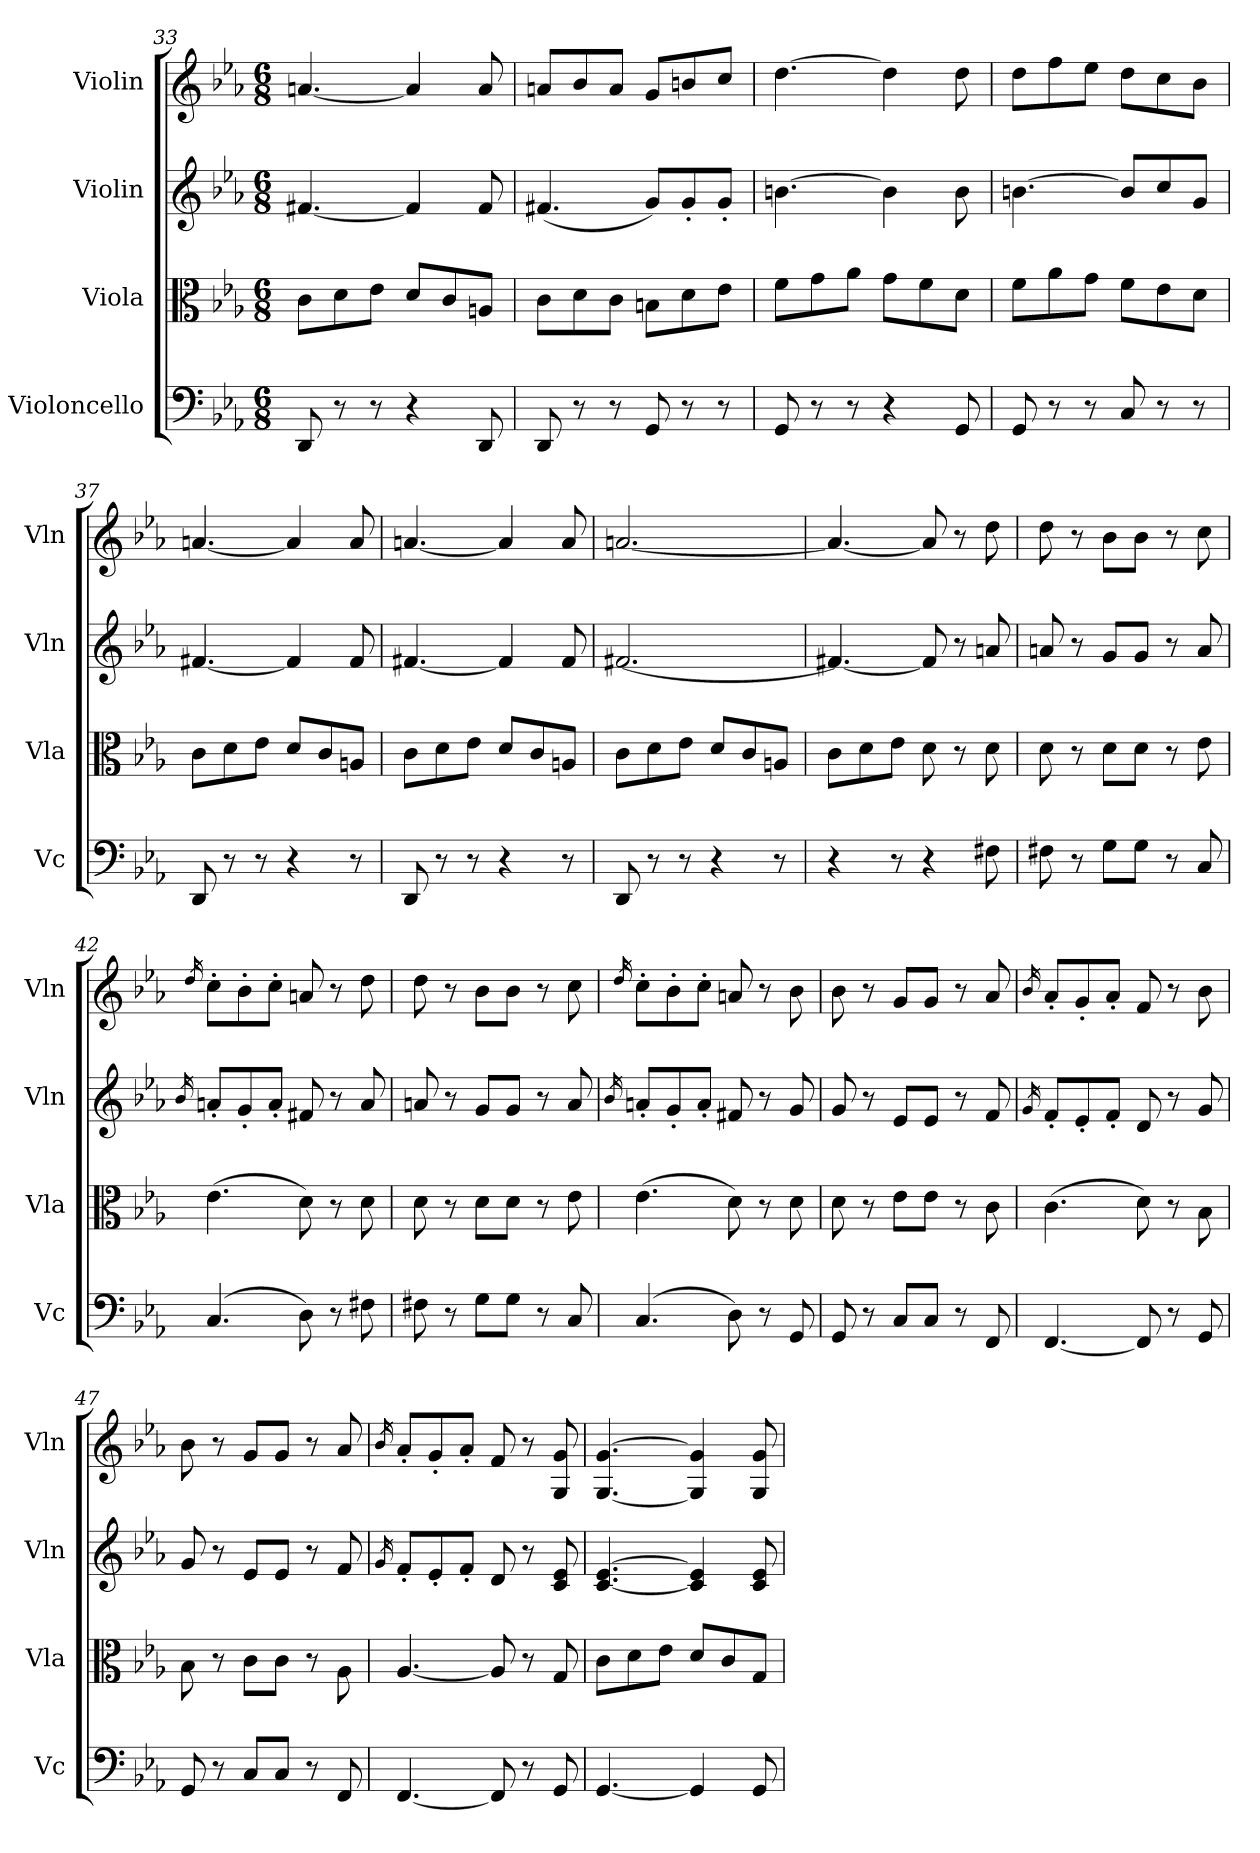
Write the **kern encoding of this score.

**kern	**kern	**kern	**kern
*part4	*part3	*part2	*part1
*staff4	*staff3	*staff2	*staff1
*I"Violoncello	*I"Viola	*I"Violin	*I"Violin
*I'Vc	*I'Vla	*I'Vln	*I'Vln
*clefF4	*clefC3	*clefG2	*clefG2
*k[b-e-a-]	*k[b-e-a-]	*k[b-e-a-]	*k[b-e-a-]
*M6/8	*M6/8	*M6/8	*M6/8
=33	=33	=33	=33
8DD/	8c\L	[4.f#X/	[4.an/
8r	8d\	.	.
8r	8e-\J	.	.
4r	8d/L	4f#/]	4a/]
.	8c/	.	.
8DD/	8An/J	8f#/	8a/
=34	=34	=34	=34
8DD/	8c\L	(4.f#X/	8an/L
8r	8d\	.	8b-/
8r	8c\J	.	8a/J
8GG/	8Bn\L	8g/L)	8g/L
8r	8d\	8g'/	8bn/
8r	8e-\J	8g'/J	8cc/J
=35	=35	=35	=35
8GG/	8f\L	[4.bn\	[4.dd\
8r	8g\	.	.
8r	8a-\J	.	.
4r	8g\L	4b\]	4dd\]
.	8f\	.	.
8GG/	8d\J	8b\	8dd\
=36	=36	=36	=36
8GG/	8f\L	[4.bn\	8dd\L
8r	8a-\	.	8ff\
8r	8g\J	.	8ee-\J
8C/	8f\L	8b/L]	8dd\L
8r	8e-\	8cc/	8cc\
8r	8d\J	8g/J	8b-\J
=37	=37	=37	=37
8DD/	8c\L	[4.f#X/	[4.an/
8r	8d\	.	.
8r	8e-\J	.	.
4r	8d/L	4f#/]	4a/]
.	8c/	.	.
8r	8An/J	8f#/	8a/
=38	=38	=38	=38
8DD/	8c\L	[4.f#X/	[4.an/
8r	8d\	.	.
8r	8e-\J	.	.
4r	8d/L	4f#/]	4a/]
.	8c/	.	.
8r	8An/J	8f#/	8a/
=39	=39	=39	=39
8DD/	8c\L	[2.f#X/	[2.an/
8r	8d\	.	.
8r	8e-\J	.	.
4r	8d/L	.	.
.	8c/	.	.
8r	8An/J	.	.
!!LO:LB:g=z
=40	=40	=40	=40
4r	8c\L	4.f#X/_	4.an/_
.	8d\	.	.
8r	8e-\J	.	.
4r	8d\	8f#/]	8a/]
.	8r	8r	8r
8F#X\	8d\	8an/	8dd\
=41	=41	=41	=41
8F#X\	8d\	8an/	8dd\
8r	8r	8r	8r
8G\L	8d\L	8g/L	8b-\L
8G\J	8d\J	8g/J	8b-\J
8r	8r	8r	8r
8C/	8e-\	8a/	8cc\
=42	=42	=42	=42
.	.	16qb-/	16qdd/
(4.C/	(4.e-\	8an'/L	8cc'\L
.	.	8g'/	8b-'\
.	.	8a'/J	8cc'\J
8D\)	8d\)	8f#X/	8an/
8r	8r	8r	8r
8F#X\	8d\	8a/	8dd\
=43	=43	=43	=43
8F#X\	8d\	8an/	8dd\
8r	8r	8r	8r
8G\L	8d\L	8g/L	8b-\L
8G\J	8d\J	8g/J	8b-\J
8r	8r	8r	8r
8C/	8e-\	8a/	8cc\
=44	=44	=44	=44
.	.	16qb-/	16qdd/
(4.C/	(4.e-\	8an'/L	8cc'\L
.	.	8g'/	8b-'\
.	.	8a'/J	8cc'\J
8D\)	8d\)	8f#X/	8an/
8r	8r	8r	8r
8GG/	8d\	8g/	8b-\
=45	=45	=45	=45
8GG/	8d\	8g/	8b-\
8r	8r	8r	8r
8C/L	8e-\L	8e-/L	8g/L
8C/J	8e-\J	8e-/J	8g/J
8r	8r	8r	8r
8FF/	8c\	8f/	8a-/
=46	=46	=46	=46
.	.	16qg/	16qb-/
[4.FF/	(4.c\	8f'/L	8a-'/L
.	.	8e-'/	8g'/
.	.	8f'/J	8a-'/J
8FF/]	8d\)	8d/	8f/
8r	8r	8r	8r
8GG/	8B-\	8g/	8b-\
=47	=47	=47	=47
8GG/	8B-\	8g/	8b-\
8r	8r	8r	8r
8C/L	8c\L	8e-/L	8g/L
8C/J	8c\J	8e-/J	8g/J
8r	8r	8r	8r
8FF/	8A-\	8f/	8a-/
=48	=48	=48	=48
.	.	16qg/	16qb-/
[4.FF/	[4.A-/	8f'/L	8a-'/L
.	.	8e-'/	8g'/
.	.	8f'/J	8a-'/J
8FF/]	8A-/]	8d/	8f/
8r	8r	8r	8r
8GG/	8G/	8c/ 8e-/	8G/ 8g/
=49	=49	=49	=49
[4.GG/	8c\L	[4.c/ [4.e-/	[4.G/ [4.g/
.	8d\	.	.
.	8e-\J	.	.
4GG/]	8d/L	4c/] 4e-/]	4G/] 4g/]
.	8c/	.	.
8GG/	8G/J	8c/ 8e-/	8G/ 8g/
=	=	=	=
*-	*-	*-	*-
